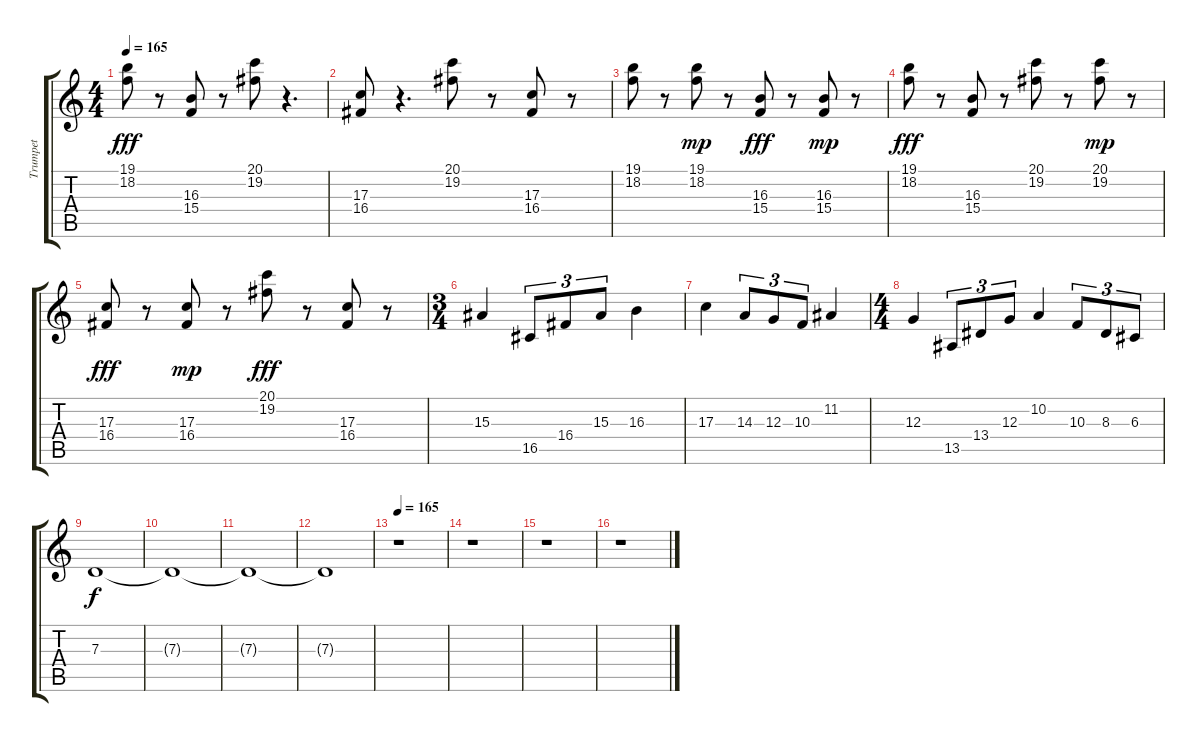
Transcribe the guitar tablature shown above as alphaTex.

\track ("Trumpet" "Trumpet") {instrument trumpet}
\staff {score tabs}
\tuning (E4 B3 G3 D3 A2 E2) {hide}
\ts (4 4)
\tempo 165
\clef g2
\ks c
(19.1 18.2).8{dy fff} r.8 (16.3 15.4).8 r.8 (20.1 19.2).8 r.4{d} |
(17.3 16.4).8 r.4{d} (20.1 19.2).8 r.8 (17.3 16.4).8 r.8 |
(19.1 18.2).8{balance 16} r.8 (19.1 18.2).8{dy mp balance 0} r.8 (16.3 15.4).8{dy fff balance 0} r.8 (16.3 15.4).8{dy mp balance 16} r.8 |
(19.1 18.2).8{dy fff balance 16} r.8 (16.3 15.4).8{balance 0} r.8 (20.1 19.2).8{balance 16} r.8 (20.1 19.2).8{dy mp balance 0} r.8 |
(17.3 16.4).8{dy fff balance 0} r.8 (17.3 16.4).8{dy mp balance 16} r.8 (20.1 19.2).8{dy fff balance 0} r.8 (17.3 16.4).8{balance 16} r.8 |
\ts (3 4)
15.3.4{balance 0} 16.5.8{tu (3 2)} 16.4.8{tu (3 2)} 15.3.8{tu (3 2)} 16.3.4 |
17.3.4 14.3.8{tu (3 2)} 12.3.8{tu (3 2)} 10.3.8{tu (3 2)} 11.2.4 |
\ts (4 4)
12.3.4 13.5.8{tu (3 2)} 13.4.8{tu (3 2)} 12.3.8{tu (3 2)} 10.2.4 10.3.8{tu (3 2)} 8.3.8{tu (3 2)} 6.3.8{tu (3 2)} |
7.3.1{dy f} |
7.3{t}.1 |
7.3{t}.1 |
7.3{t}.1 |
\tempo 165
r.1 |
r.1 |
r.1 |
r.1
